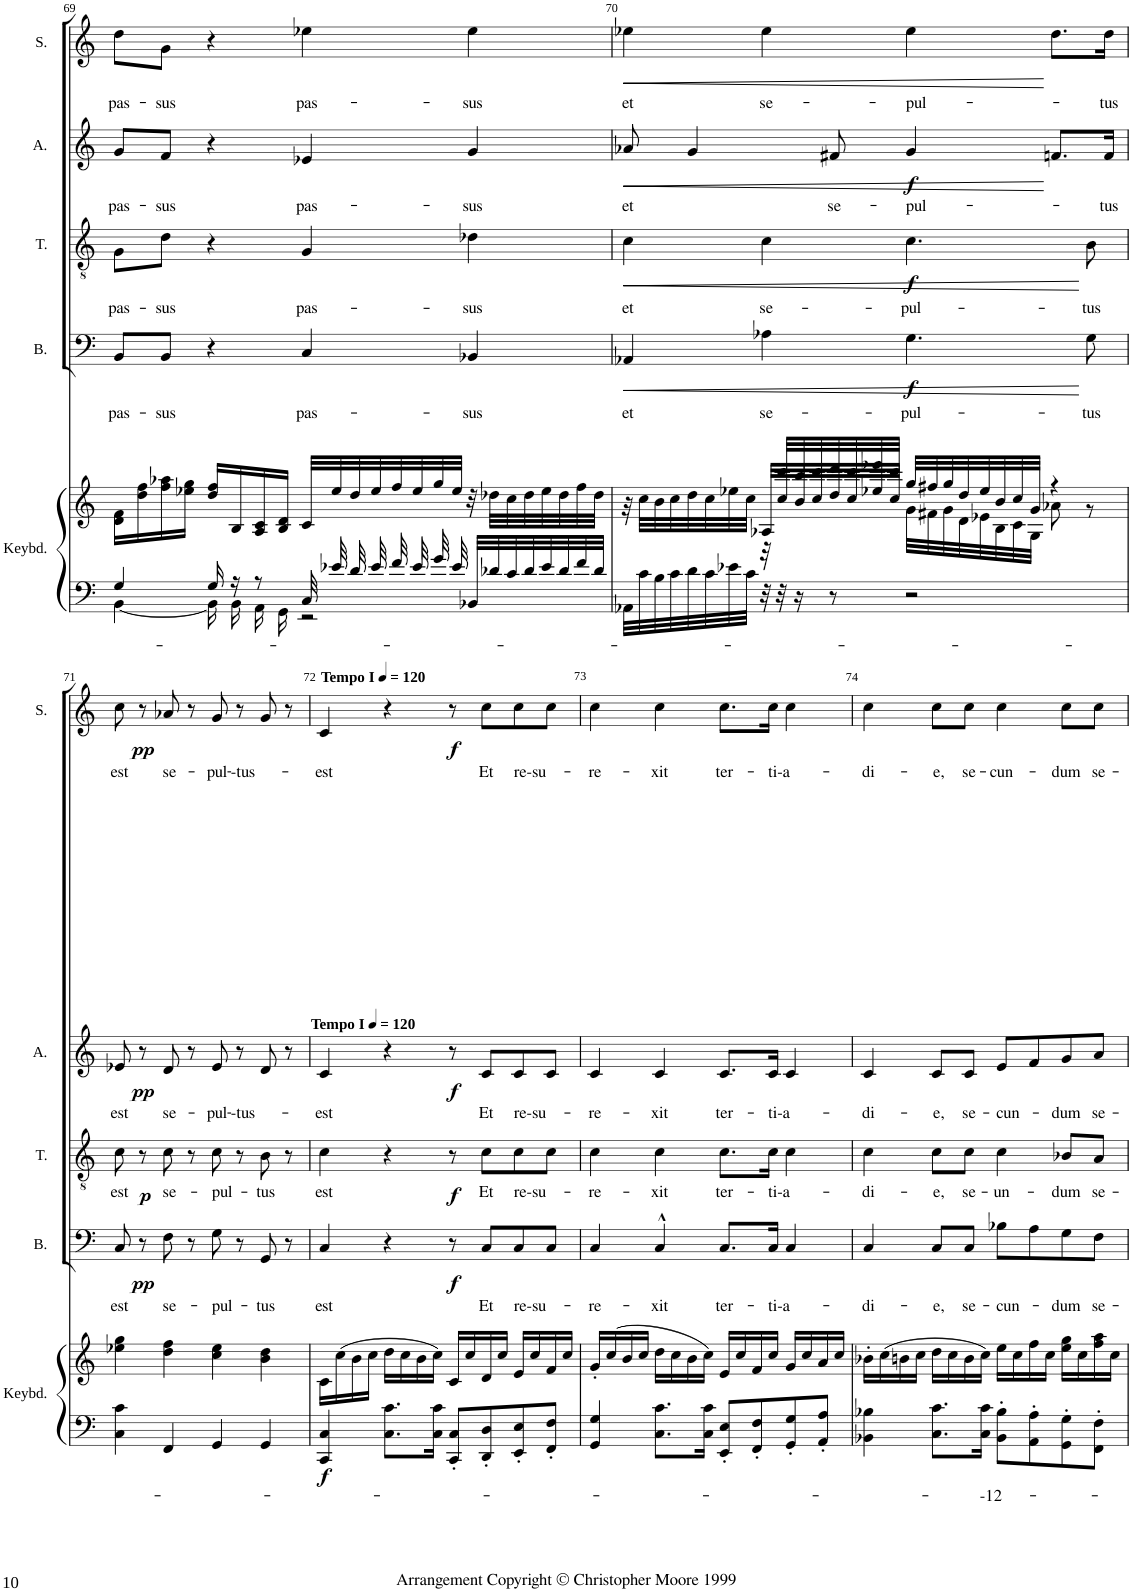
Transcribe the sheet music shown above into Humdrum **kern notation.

**kern	**text	**kern	**dynam	**kern	**text	**dynam	**kern	**text	**dynam	**kern	**text	**dynam	**kern	**text	**dynam
*part5	*part5	*part5	*part5	*part4	*part4	*part4	*part3	*part3	*part3	*part2	*part2	*part2	*part1	*part1	*part1
*staff6	*staff6	*staff5	*staff5/6	*staff4	*staff4	*staff4	*staff3	*staff3	*staff3	*staff2	*staff2	*staff2	*staff1	*staff1	*staff1
*I"Keyboard	*	*	*	*I"Bass	*	*	*I"Tenor	*	*	*I"Alto	*	*	*I"Soprano	*	*
*I'Keybd.	*	*	*	*I'B.	*	*	*I'T.	*	*	*I'A.	*	*	*I'S.	*	*
!!LO:PB:g=z
*clefF4	*	*clefG2	*	*clefF4	*	*	*clefGv2	*	*	*clefG2	*	*	*clefG2	*	*
*k[]	*	*k[]	*	*k[]	*	*	*k[]	*	*	*k[]	*	*	*k[]	*	*
*M4/4	*	*M4/4	*	*M4/4	*	*	*M4/4	*	*	*M4/4	*	*	*M4/4	*	*
*met(c)	*	*met(c)	*	*met(c)	*	*	*met(c)	*	*	*met(c)	*	*	*met(c)	*	*
=69	=69	=69	=69	=69	=69	=69	=69	=69	=69	=69	=69	=69	=69	=69	=69
*^	*	*	*	*	*	*	*	*	*	*	*	*	*	*	*
!	!	!	!	!	!	!LO:LY:b	!	!	!LO:LY:b	!	!	!LO:LY:b	!	!	!LO:LY:b	!
4G/	[4BB\	.	16d\ 16f\LL	.	8BB/L	pas-	.	8G\L	pas-	.	8g/L	pas-	.	8dd\L	pas-	.
.	.	.	16dd\ 16ff\	.	.	.	.	.	.	.	.	.	.	.	.	.
!	!	!	!	!	!	!LO:LY:b	!	!	!LO:LY:b	!	!	!LO:LY:b	!	!	!LO:LY:b	!
.	.	.	16ff\ 16aa-X\	.	8BB/J	-sus	.	8d\J	-sus	.	8f/J	-sus	.	8g\J	-sus	.
.	.	.	16ee-X\ 16gg\JJ	.	.	.	.	.	.	.	.	.	.	.	.	.
16G/	16BB\]	.	16dd/ 16ff/LL	.	4r	.	.	4r	.	.	4r	.	.	4r	.	.
16r	16BB\	.	16B/	.	.	.	.	.	.	.	.	.	.	.	.	.
8r	16AA\	.	16A/ 16c/	.	.	.	.	.	.	.	.	.	.	.	.	.
.	16GG\	.	16B/ 16d/JJ	.	.	.	.	.	.	.	.	.	.	.	.	.
!	!	!	!	!	!	!LO:LY:b	!	!	!LO:LY:b	!	!	!LO:LY:b	!	!	!LO:LY:b	!
32C/	2r	.	32c/LLL	.	4C/	pas-	.	4G/	pas-	.	4e-X/	pas-	.	4ee-X\	pas-	.
32e-X/	.	.	32ee-/	.	.	.	.	.	.	.	.	.	.	.	.	.
32d/	.	.	32dd/	.	.	.	.	.	.	.	.	.	.	.	.	.
32e-/	.	.	32ee-/	.	.	.	.	.	.	.	.	.	.	.	.	.
32f/	.	.	32ff/	.	.	.	.	.	.	.	.	.	.	.	.	.
32e-/	.	.	32ee-/	.	.	.	.	.	.	.	.	.	.	.	.	.
32g/	.	.	32gg/	.	.	.	.	.	.	.	.	.	.	.	.	.
32e-/	.	.	32ee-/JJJ	.	.	.	.	.	.	.	.	.	.	.	.	.
!	!	!	!	!	!	!LO:LY:b	!	!	!LO:LY:b	!	!	!LO:LY:b	!	!	!LO:LY:b	!
32BB-X/LLL	.	.	32r	.	4BB-X/	-sus	.	4d-X\	-sus	.	4g/	-sus	.	4ee-\	-sus	.
32d-X/	.	.	32dd-X\LLL	.	.	.	.	.	.	.	.	.	.	.	.	.
32c/	.	.	32cc\	.	.	.	.	.	.	.	.	.	.	.	.	.
32d-/	.	.	32dd-\	.	.	.	.	.	.	.	.	.	.	.	.	.
32e-/	.	.	32ee-\	.	.	.	.	.	.	.	.	.	.	.	.	.
32d-/	.	.	32dd-\	.	.	.	.	.	.	.	.	.	.	.	.	.
32f/	.	.	32ff\	.	.	.	.	.	.	.	.	.	.	.	.	.
32d-/JJJ	.	.	32dd-\JJJ	.	.	.	.	.	.	.	.	.	.	.	.	.
*v	*v	*	*	*	*	*	*	*	*	*	*	*	*	*	*	*
=70	=70	=70	=70	=70	=70	=70	=70	=70	=70	=70	=70	=70	=70	=70	=70
*	*	*^	*	*	*	*	*	*	*	*	*	*	*	*	*
!	!	!	!	!	!	!LO:LY:b	!LO:HP:b	!	!LO:LY:b	!LO:HP:b	!	!LO:LY:b	!LO:HP:b	!	!LO:LY:b	!LO:HP:b
32AA-X\LLL	.	4ryy	32r	.	4AA-X/	et	<	4c\	et	<	8a-X/	et	<	4ee-X\	et	<
32c\	.	.	32cc\LLL	.	.	.	.	.	.	.	.	.	.	.	.	.
32B\	.	.	32b\	.	.	.	.	.	.	.	.	.	.	.	.	.
32c\	.	.	32cc\	.	.	.	.	.	.	.	.	.	.	.	.	.
32d\	.	.	32dd\	.	.	.	.	.	.	.	4g/	.	.	.	.	.
32c\	.	.	32cc\	.	.	.	.	.	.	.	.	.	.	.	.	.
32e-X\	.	.	32ee-X\	.	.	.	.	.	.	.	.	.	.	.	.	.
32c\JJJ	.	.	32cc\JJJ	.	.	.	.	.	.	.	.	.	.	.	.	.
!	!	!	!	!	!	!LO:LY:b	!	!	!LO:LY:b	!	!	!	!	!	!LO:LY:b	!
32r	.	32A-X/LLL	32r	.	4A-X\	se-	.	4c\	se-	.	.	.	.	4ee-\	se-	.
32r	.	32cc/	32ccc/LLL	.	.	.	.	.	.	.	.	.	.	.	.	.
16r	.	32b/	32bb/	.	.	.	.	.	.	.	.	.	.	.	.	.
.	.	32cc/	32ccc/	.	.	.	.	.	.	.	.	.	.	.	.	.
!	!	!	!	!	!	!	!	!	!	!	!	!LO:LY:b	!	!	!	!
8r	.	32dd/	32ddd/	.	.	.	.	.	.	.	8f#X/	se-	.	.	.	.
.	.	32cc/	32ccc/	.	.	.	.	.	.	.	.	.	.	.	.	.
.	.	32ee-X/	32eee-X/	.	.	.	.	.	.	.	.	.	.	.	.	.
.	.	32cc/JJJ	32ccc/JJJ	.	.	.	.	.	.	.	.	.	.	.	.	.
!	!	!	!	!	!	!LO:LY:b	!LO:DY:b	!	!LO:LY:b	!LO:DY:b	!	!LO:LY:b	!LO:DY:b	!	!LO:LY:b	!
2r	.	32g\LLL	32gg/LLL	.	4.G\	-pul-	f	4.c\	-pul-	f	4g/	-pul-	f	4ee-\	-pul-	.
.	.	32f#X\	32ff#X/	.	.	.	.	.	.	.	.	.	.	.	.	.
.	.	32g\	32gg/	.	.	.	.	.	.	.	.	.	.	.	.	.
.	.	32d\	32dd/	.	.	.	.	.	.	.	.	.	.	.	.	.
.	.	32e-X\	32ee-/	.	.	.	.	.	.	.	.	.	.	.	.	.
.	.	32B\	32b/	.	.	.	.	.	.	.	.	.	.	.	.	.
.	.	32c\	32cc/	.	.	.	.	.	.	.	.	.	.	.	.	.
.	.	32G\JJJ	32g/JJJ	.	.	.	.	.	.	.	.	.	.	.	.	.
.	.	4r	8a-X\	.	.	.	.	.	.	.	8.fn/L	.	[	8.dd\L	.	[
!	!	!	!	!	!	!LO:LY:b	!	!	!LO:LY:b	!	!	!	!	!	!	!
.	.	.	8r	.	8G\	-tus	[	8B\	-tus	[	.	.	.	.	.	.
!	!	!	!	!	!	!	!	!	!	!	!	!LO:LY:b	!	!	!LO:LY:b	!
.	.	.	.	.	.	.	.	.	.	.	16f/Jk	-tus	.	16dd\Jk	-tus	.
*	*	*v	*v	*	*	*	*	*	*	*	*	*	*	*	*	*
!!LO:LB:g=z
=71	=71	=71	=71	=71	=71	=71	=71	=71	=71	=71	=71	=71	=71	=71	=71
!	!	!	!	!	!LO:LY:b	!	!	!LO:LY:b	!	!	!LO:LY:b	!	!	!LO:LY:b	!
4C\ 4c\	.	4ee-X\ 4gg\	.	8C/	est	.	8c\	est	.	8e-X/	est	.	8cc\	est	.
!	!	!	!	!	!	!LO:DY:b	!	!	!LO:DY:b	!	!	!LO:DY:b	!	!	!LO:DY:b
.	.	.	.	8r	.	pp	8r	.	p	8r	.	pp	8r	.	pp
!	!	!	!	!	!LO:LY:b	!	!	!LO:LY:b	!	!	!LO:LY:b	!	!	!LO:LY:b	!
4FF/	.	4dd\ 4ff\	.	8F\	se-	.	8c\	se-	.	8d/	se-	.	8a-X/	se-	.
.	.	.	.	8r	.	.	8r	.	.	8r	.	.	8r	.	.
!	!	!	!	!	!LO:LY:b	!	!	!LO:LY:b	!	!	!LO:LY:b	!	!	!LO:LY:b	!
4GG/	.	4cc\ 4ee-\	.	8G\	-pul-	.	8c\	-pul-	.	8e-/	-pul-	.	8g/	-pul-	.
!	!	!	!	!	!	!	!	!	!	!	!LO:LY:b	!	!	!LO:LY:b	!
.	.	.	.	8r	.	.	8r	.	.	8r	--tus-	.	8r	--tus-	.
!	!	!	!	!	!LO:LY:b	!	!	!LO:LY:b	!	!	!	!	!	!	!
4GG/	.	4b\ 4dd\	.	8GG/	-tus	.	8B\	-tus	.	8d/	.	.	8g/	.	.
.	.	.	.	8r	.	.	8r	.	.	8r	.	.	8r	.	.
=72	=72	=72	=72	=72	=72	=72	=72	=72	=72	=72	=72	=72	=72	=72	=72
*	*	*	*	*	*	*	*	*	*	*	*	*	*MM120	*	*
!	!	!	!	!	!	!	!	!	!	!	!	!	!LO:TX:b:B:t=Tempo I	!	!
!	!	!	!	!	!	!	!	!	!	!	!	!	!LO:TX:a:B:t=Tempo I	!	!
!	!	!	!LO:DY:b=2	!	!LO:LY:b	!	!	!LO:LY:b	!	!	!LO:LY:b	!	!	!LO:LY:b	!
4CC/ 4C/	.	16c\LL	f	4C/	-est	.	4c\	est	.	4c/	-est	.	4c/	-est	.
.	.	(16cc\	.	.	.	.	.	.	.	.	.	.	.	.	.
.	.	16b\	.	.	.	.	.	.	.	.	.	.	.	.	.
.	.	16cc\JJ	.	.	.	.	.	.	.	.	.	.	.	.	.
8.C\ 8.c\L	.	16dd\LL	.	4r	.	.	4r	.	.	4r	.	.	4r	.	.
.	.	16cc\	.	.	.	.	.	.	.	.	.	.	.	.	.
.	.	16b\	.	.	.	.	.	.	.	.	.	.	.	.	.
16C\ 16c\Jk	.	16cc\JJ)	.	.	.	.	.	.	.	.	.	.	.	.	.
!	!	!	!	!	!	!LO:DY:b	!	!	!LO:DY:b	!	!	!LO:DY:b	!	!	!LO:DY:b
8CC/' 8C/'L	.	16c/LL	.	8r	.	f	8r	.	f	8r	.	f	8r	.	f
.	.	16cc/	.	.	.	.	.	.	.	.	.	.	.	.	.
!	!	!	!	!	!LO:LY:b	!	!	!LO:LY:b	!	!	!LO:LY:b	!	!	!LO:LY:b	!
8DD/' 8D/'	.	16d/	.	8C/L	Et	.	8c\L	Et	.	8c/L	Et	.	8cc\L	Et	.
.	.	16cc/JJ	.	.	.	.	.	.	.	.	.	.	.	.	.
!	!	!	!	!	!LO:LY:b	!	!	!LO:LY:b	!	!	!LO:LY:b	!	!	!LO:LY:b	!
8EE/' 8E/'	.	16e/LL	.	8C/	re-su-	.	8c\	re-su-	.	8c/	re-su-	.	8cc\	re-su-	.
.	.	16cc/	.	.	.	.	.	.	.	.	.	.	.	.	.
8FF/' 8F/'J	.	16f/	.	8C/J	.	.	8c\J	.	.	8c/J	.	.	8cc\J	.	.
.	.	16cc/JJ	.	.	.	.	.	.	.	.	.	.	.	.	.
=73	=73	=73	=73	=73	=73	=73	=73	=73	=73	=73	=73	=73	=73	=73	=73
!	!	!	!	!	!LO:LY:b	!	!	!LO:LY:b	!	!	!LO:LY:b	!	!	!LO:LY:b	!
4GG/ 4G/	.	16g'/LL	.	4C/	-re-	.	4c\	-re-	.	4c/	-re-	.	4cc\	-re-	.
.	.	(16cc/	.	.	.	.	.	.	.	.	.	.	.	.	.
.	.	16b/	.	.	.	.	.	.	.	.	.	.	.	.	.
.	.	16cc/JJ	.	.	.	.	.	.	.	.	.	.	.	.	.
!	!	!	!	!	!LO:LY:b	!	!	!LO:LY:b	!	!	!LO:LY:b	!	!	!LO:LY:b	!
8.C\ 8.c\L	.	16dd\LL	.	4C^^/	-xit	.	4c\	-xit	.	4c/	-xit	.	4cc\	-xit	.
.	.	16cc\	.	.	.	.	.	.	.	.	.	.	.	.	.
.	.	16b\	.	.	.	.	.	.	.	.	.	.	.	.	.
16C\ 16c\Jk	.	16cc\JJ)	.	.	.	.	.	.	.	.	.	.	.	.	.
!	!	!	!	!	!LO:LY:b	!	!	!LO:LY:b	!	!	!LO:LY:b	!	!	!LO:LY:b	!
8EE/' 8E/'L	.	16e/LL	.	8.C/L	ter-	.	8.c\L	ter-	.	8.c/L	ter-	.	8.cc\L	ter-	.
.	.	16cc/	.	.	.	.	.	.	.	.	.	.	.	.	.
8FF/' 8F/'	.	16f/	.	.	.	.	.	.	.	.	.	.	.	.	.
!	!	!	!	!	!LO:LY:b	!	!	!LO:LY:b	!	!	!LO:LY:b	!	!	!LO:LY:b	!
.	.	16cc/JJ	.	16C/Jk	-ti-a-	.	16c\Jk	-ti-a-	.	16c/Jk	-ti-a-	.	16cc\Jk	-ti-a-	.
8GG/' 8G/'	.	16g/LL	.	4C/	.	.	4c\	.	.	4c/	.	.	4cc\	.	.
.	.	16cc/	.	.	.	.	.	.	.	.	.	.	.	.	.
8AA/' 8A/'J	.	16a/	.	.	.	.	.	.	.	.	.	.	.	.	.
.	.	16cc/JJ	.	.	.	.	.	.	.	.	.	.	.	.	.
=74	=74	=74	=74	=74	=74	=74	=74	=74	=74	=74	=74	=74	=74	=74	=74
!	!	!	!	!	!LO:LY:b	!	!	!LO:LY:b	!	!	!LO:LY:b	!	!	!LO:LY:b	!
4BB-X\ 4B-X\	.	16b-X'\LL	.	4C/	-di-	.	4c\	-di-	.	4c/	-di-	.	4cc\	-di-	.
.	.	(16cc\	.	.	.	.	.	.	.	.	.	.	.	.	.
.	.	16bn\	.	.	.	.	.	.	.	.	.	.	.	.	.
.	.	16cc\JJ	.	.	.	.	.	.	.	.	.	.	.	.	.
!	!	!	!	!	!LO:LY:b	!	!	!LO:LY:b	!	!	!LO:LY:b	!	!	!LO:LY:b	!
8.C\ 8.c\L	.	16dd\LL	.	8C/L	-e,	.	8c\L	-e,	.	8c/L	-e,	.	8cc\L	-e,	.
.	.	16cc\	.	.	.	.	.	.	.	.	.	.	.	.	.
!	!	!	!	!	!LO:LY:b	!	!	!LO:LY:b	!	!	!LO:LY:b	!	!	!LO:LY:b	!
.	.	16b\	.	8C/J	se-	.	8c\J	se-	.	8c/J	se-	.	8cc\J	se-	.
!	!LO:LY:b	!	!	!	!	!	!	!	!	!	!	!	!	!	!
16C\ 16c\Jk	-12-	16cc\JJ)	.	.	.	.	.	.	.	.	.	.	.	.	.
!	!	!	!	!	!LO:LY:b	!	!	!LO:LY:b	!	!	!LO:LY:b	!	!	!LO:LY:b	!
8BB-\' 8B-\'L	.	16ee\LL	.	8B-X\L	-cun-	.	4c\	-un-	.	8e/L	-cun-	.	4cc\	-cun-	.
.	.	16cc\	.	.	.	.	.	.	.	.	.	.	.	.	.
8AA\' 8A\'	.	16ff\	.	8A\	.	.	.	.	.	8f/	.	.	.	.	.
.	.	16cc\JJ	.	.	.	.	.	.	.	.	.	.	.	.	.
!	!	!	!	!	!LO:LY:b	!	!	!LO:LY:b	!	!	!LO:LY:b	!	!	!LO:LY:b	!
8GG\' 8G\'	.	16ee\ 16gg\LL	.	8G\	-dum	.	8B-X/L	-dum	.	8g/	-dum	.	8cc\L	-dum	.
.	.	16cc\	.	.	.	.	.	.	.	.	.	.	.	.	.
!	!	!	!	!	!LO:LY:b	!	!	!LO:LY:b	!	!	!LO:LY:b	!	!	!LO:LY:b	!
8FF\' 8F\'J	.	16ff\ 16aa\	.	8F\J	se-	.	8A/J	se-	.	8a/J	se-	.	8cc\J	se-	.
.	.	16cc\JJ	.	.	.	.	.	.	.	.	.	.	.	.	.
=	=	=	=	=	=	=	=	=	=	=	=	=	=	=	=
*-	*-	*-	*-	*-	*-	*-	*-	*-	*-	*-	*-	*-	*-	*-	*-
